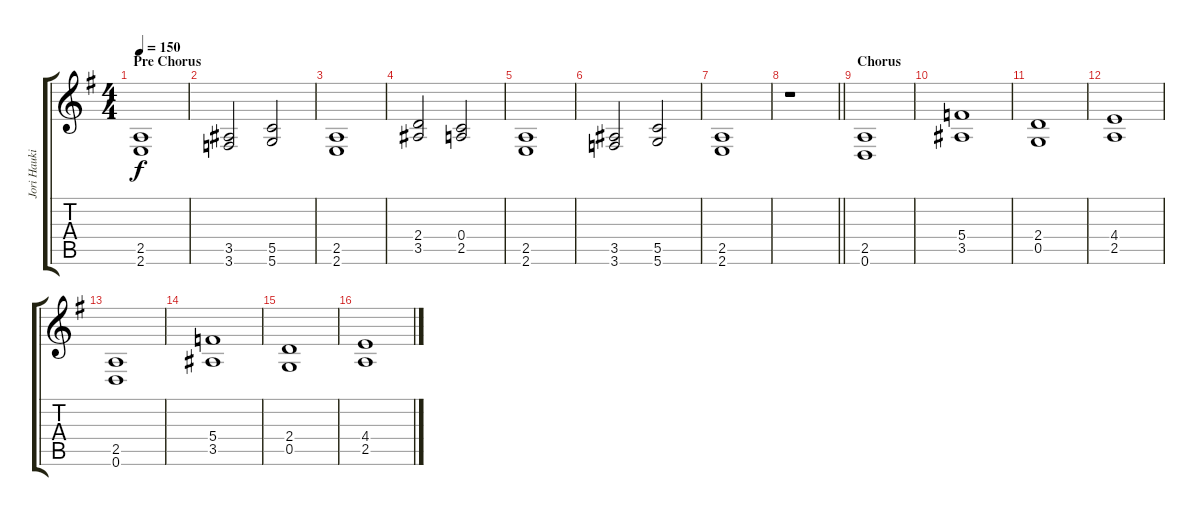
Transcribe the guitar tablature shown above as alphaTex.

\track ("Jori Haukio (guitar)" "Jori Hauki") {instrument distortionguitar}
\staff {score tabs}
\tuning (D4 A3 F3 C3 G2 D2) {hide}
\ts (4 4)
\section ("" "Pre Chorus")
\tempo 150
\clef g2
\ks eminor
(2.5 2.6).1{dy f} |
(3.5 3.6).2 (5.5 5.6).2 |
(2.5 2.6).1 |
(2.4 3.5).2 (0.4 2.5).2 |
(2.5 2.6).1 |
(3.5 3.6).2 (5.5 5.6).2 |
(2.5 2.6).1 |
\barLineRight lightlight
r.1 |
\section ("" "Chorus")
(2.5 0.6).1 |
(5.4 3.5).1 |
(2.4 0.5).1 |
(4.4 2.5).1 |
(2.5 0.6).1 |
(5.4 3.5).1 |
(2.4 0.5).1 |
(4.4 2.5).1
